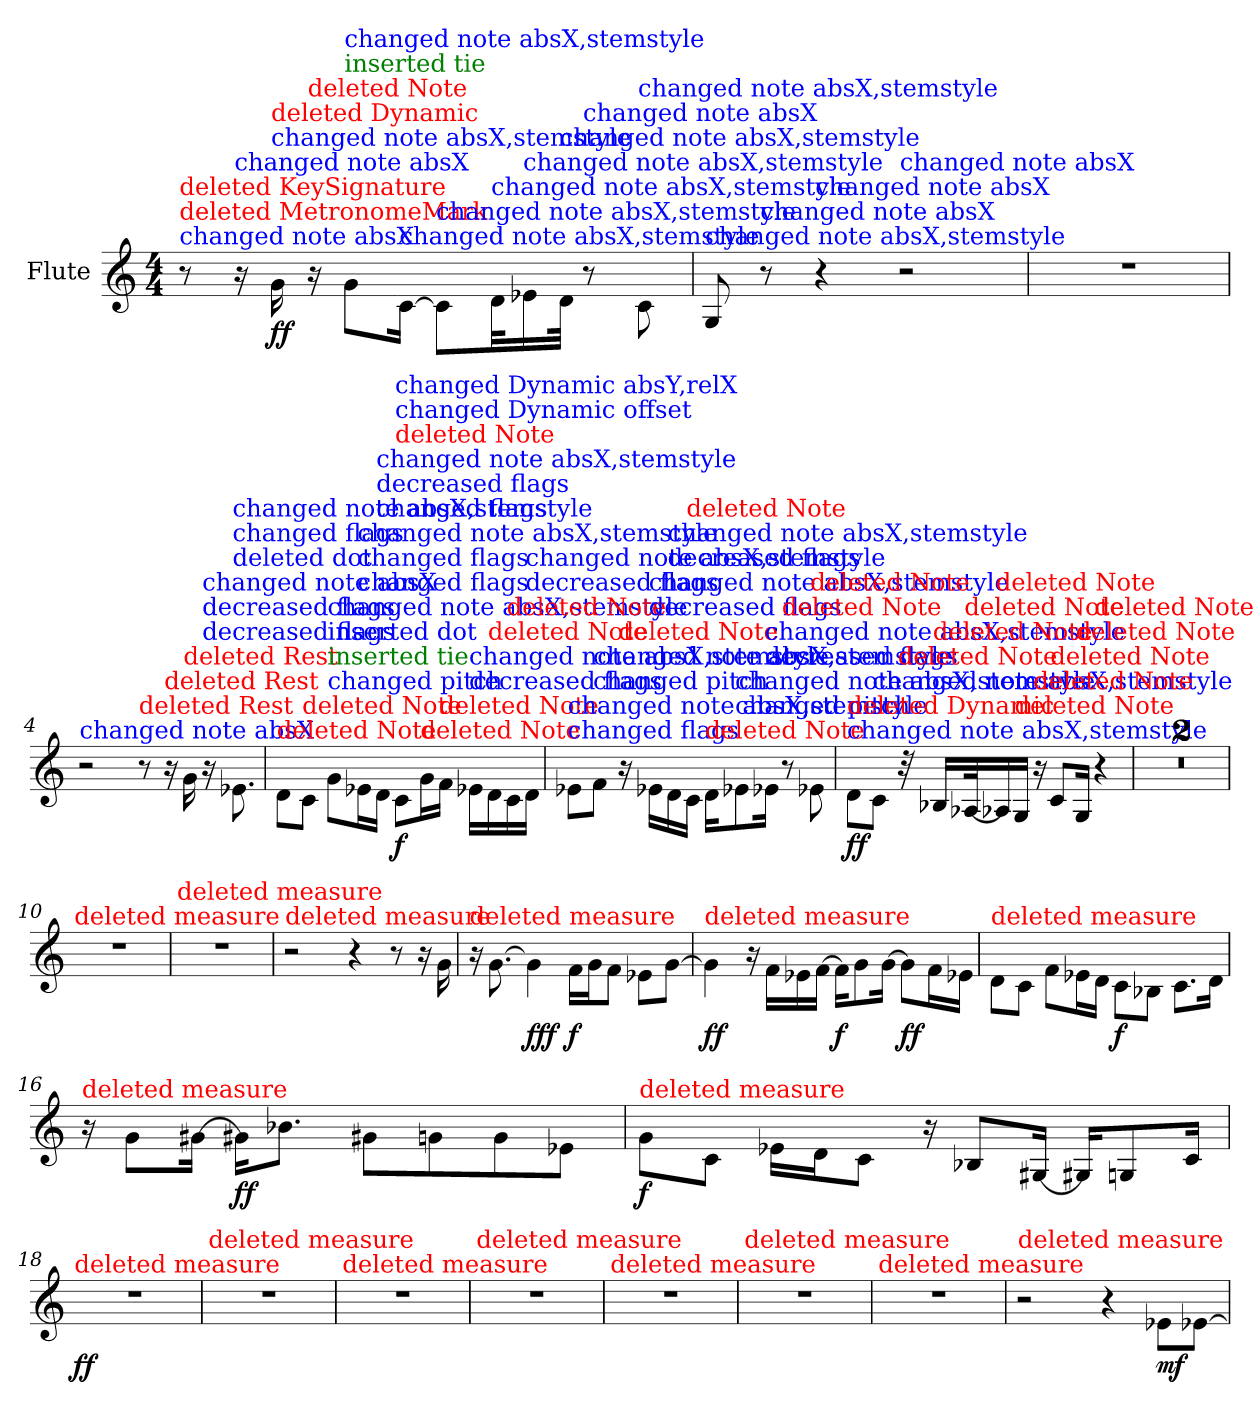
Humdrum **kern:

**kern	**dynam
*part1	*part1
*staff1	*staff1
*I"Flute	*
*I'Fl.	*
*clefG2	*
*ITrd-7c-12	*
*k[]	*
*M4/4	*
*MM105	*
=1	=1
!LO:TX:color=#0000FF:t=changed note absX	!
!LO:TX:color=#FF0000:t=deleted MetronomeMark	!
!LO:TX:color=#FF0000:t=deleted KeySignature	!
8r	.
!LO:TX:color=#0000FF:t=changed note absX	!
16r	.
!LO:TX:color=#0000FF:t=changed note absX,stemstyle	!
!LO:TX:color=#FF0000:t=deleted Dynamic	!
!	!LO:DY:b
16ggi\	ff
!LO:TX:color=#FF0000:t=deleted Note	!
16r	.
!LO:TX:color=#008000:t=inserted tie	!
!LO:TX:color=#0000FF:t=changed note absX,stemstyle	!
8ggi\L	.
!LO:TX:color=#0000FF:t=changed note absX,stemstyle	!
[16cci\Jk	.
!LO:TX:color=#0000FF:t=changed note absX,stemstyle	!
8cci\L]	.
!LO:TX:color=#0000FF:t=changed note absX,stemstyle	!
32ddi\KL	.
!LO:TX:color=#0000FF:t=changed note absX,stemstyle	!
16ee-Xi\	.
!LO:TX:color=#0000FF:t=changed note absX,stemstyle	!
32ddi\JJk	.
!LO:TX:color=#0000FF:t=changed note absX	!
8r	.
!LO:TX:color=#0000FF:t=changed note absX,stemstyle	!
8cci\	.
=2	=2
!LO:TX:color=#0000FF:t=changed note absX,stemstyle	!
8gi/	.
!LO:TX:color=#0000FF:t=changed note absX	!
8r	.
!LO:TX:color=#0000FF:t=changed note absX	!
4r	.
!LO:TX:color=#0000FF:t=changed note absX	!
2r	.
=3	=3
1r	.
=4	=4
!LO:TX:color=#0000FF:t=changed note absX	!
2r	.
!LO:TX:color=#FF0000:t=deleted Rest	!
8r	.
!LO:TX:color=#FF0000:t=deleted Rest	!
16r	.
!LO:TX:color=#FF0000:t=deleted Rest	!
16ggj\	.
!LO:TX:color=#0000FF:t=decreased flags	!
!LO:TX:color=#0000FF:t=decreased flags	!
!LO:TX:color=#0000FF:t=changed note absX	!
16r	.
!LO:TX:color=#0000FF:t=deleted dot	!
!LO:TX:color=#0000FF:t=changed flags	!
!LO:TX:color=#0000FF:t=changed note absX,stemstyle	!
8.ee-Xi\	.
!!LO:LB:g=z
=5	=5
!LO:TX:color=#FF0000:t=deleted Note	!
8ddj\L	.
!LO:TX:color=#FF0000:t=deleted Note	!
8ccj\J	.
!LO:TX:color=#0000FF:t=changed pitch	!
!LO:TX:color=#008000:t=inserted tie	!
!LO:TX:color=#0000FF:t=inserted dot	!
!LO:TX:color=#0000FF:t=changed note absX,stemstyle	!
8ggi\L	.
!LO:TX:color=#0000FF:t=changed flags	!
!LO:TX:color=#0000FF:t=changed flags	!
!LO:TX:color=#0000FF:t=changed note absX,stemstyle	!
16ee-Xi\L	.
!LO:TX:color=#0000FF:t=changed flags	!
!LO:TX:color=#0000FF:t=decreased flags	!
!LO:TX:color=#0000FF:t=changed note absX,stemstyle	!
16ddi\JJ	.
!LO:TX:color=#FF0000:t=deleted Note	!
!LO:TX:color=#0000FF:t=changed Dynamic offset	!
!LO:TX:color=#0000FF:t=changed Dynamic absY,relX	!
!	!LO:DY:b
8ccj\L	f
!LO:TX:color=#FF0000:t=deleted Note	!
16ggj\L	.
!LO:TX:color=#FF0000:t=deleted Note	!
16ffj\JJ	.
!LO:TX:color=#0000FF:t=decreased flags	!
!LO:TX:color=#0000FF:t=changed note absX,stemstyle	!
16ee-Xi\LL	.
!LO:TX:color=#FF0000:t=deleted Note	!
16ddj\	.
!LO:TX:color=#FF0000:t=deleted Note	!
16ccj\	.
!LO:TX:color=#0000FF:t=decreased flags	!
!LO:TX:color=#0000FF:t=changed note absX,stemstyle	!
16ddi\JJ	.
=6	=6
!LO:TX:color=#0000FF:t=changed flags	!
!LO:TX:color=#0000FF:t=changed note absX,stemstyle	!
8ee-Xi\L	.
!LO:TX:color=#0000FF:t=changed pitch	!
!LO:TX:color=#0000FF:t=changed note absX,stemstyle	!
8ffi\J	.
!LO:TX:color=#FF0000:t=deleted Note	!
16r	.
!LO:TX:color=#0000FF:t=decreased flags	!
!LO:TX:color=#0000FF:t=changed note absX,stemstyle	!
16ee-Xi\LL	.
!LO:TX:color=#0000FF:t=decreased flags	!
!LO:TX:color=#0000FF:t=changed note absX,stemstyle	!
16ddi\	.
!LO:TX:color=#FF0000:t=deleted Note	!
16ccj\JJ	.
!LO:TX:color=#FF0000:t=deleted Note	!
16ddj\KL	.
!LO:TX:color=#0000FF:t=changed pitch	!
!LO:TX:color=#0000FF:t=changed note absX,stemstyle	!
8ee-Xi\	.
!LO:TX:color=#0000FF:t=decreased flags	!
!LO:TX:color=#0000FF:t=changed note absX,stemstyle	!
16ee-Xi\Jk	.
!LO:TX:color=#FF0000:t=deleted Note	!
8r	.
!LO:TX:color=#FF0000:t=deleted Note	!
8ee-Xj\	.
=7	=7
!LO:TX:color=#0000FF:t=changed note absX,stemstyle	!
!LO:TX:color=#FF0000:t=deleted Dynamic	!
!	!LO:DY:b
8ddi\L	ff
!LO:TX:color=#0000FF:t=changed note absX,stemstyle	!
8cci\J	.
!LO:TX:color=#FF0000:t=deleted Note	!
32r	.
!LO:TX:color=#FF0000:t=deleted Note	!
16b-Xj/LL	.
!LO:TX:color=#FF0000:t=deleted Note	!
[32a-Xj/K	.
!LO:TX:color=#FF0000:t=deleted Note	!
16a-Xj/]	.
!LO:TX:color=#FF0000:t=deleted Note	!
16gj/JJ	.
!LO:TX:color=#FF0000:t=deleted Note	!
16r	.
!LO:TX:color=#FF0000:t=deleted Note	!
8ccj/L	.
!LO:TX:color=#FF0000:t=deleted Note	!
16gj/Jk	.
!LO:TX:color=#FF0000:t=deleted Note	!
4r	.
=8	=8
1r	.
=9	=9
1r	.
!!LO:LB:g=z
=10	=10
!LO:TX:color=#FF0000:t=deleted measure	!
1r	.
=11	=11
!LO:TX:color=#FF0000:t=deleted measure	!
1r	.
=12	=12
!LO:TX:color=#FF0000:t=deleted measure	!
2r	.
4r	.
8r	.
16r	.
16ggj\	.
=13	=13
!LO:TX:color=#FF0000:t=deleted measure	!
16r	.
[8.ggj\	.
!	!LO:DY:b
4ggj\]	fff
!	!LO:DY:b
16ffj\LL	f
16ggj\J	.
8ffj\J	.
8ee-Xj\L	.
[8ggj\J	.
=14	=14
!LO:TX:color=#FF0000:t=deleted measure	!
!	!LO:DY:b
4ggj\]	ff
16r	.
16ffj\LL	.
16ee-Xj\	.
[16ffj\JJ	.
!	!LO:DY:b
16ffj\KL]	f
8ggj\	.
[16ggj\Jk	.
!	!LO:DY:b
8ggj\L]	ff
16ffj\L	.
16ee-Xj\JJ	.
!!LO:PB:g=z
=15	=15
!LO:TX:color=#FF0000:t=deleted measure	!
8ddj\L	.
8ccj\J	.
8ffj\L	.
16ee-Xj\L	.
16ddj\JJ	.
!	!LO:DY:b
8ccj\L	f
8b-Xj\J	.
8.ccj\L	.
16ddj\Jk	.
=16	=16
!LO:TX:color=#FF0000:t=deleted measure	!
16r	.
8ggj\L	.
[16gg#Xj\Jk	.
!	!LO:DY:b
16gg#Xj\KL]	ff
8.bb-Xj\J	.
8gg#Xj\L	.
8ggj\	.
8ggj\	.
8ee-Xj\J	.
=17	=17
!LO:TX:color=#FF0000:t=deleted measure	!
!	!LO:DY:b
8ggj\L	f
8ccj\J	.
16ee-Xj\LL	.
16ddj\J	.
8ccj\J	.
16r	.
8b-Xj/L	.
[16g#Xj/Jk	.
16g#Xj/KL]	.
8gj/	.
16ccj/Jk	.
=18	=18
!LO:TX:color=#FF0000:t=deleted measure	!
!	!LO:DY:b
1r	ff
!!LO:LB:g=z
=19	=19
!LO:TX:color=#FF0000:t=deleted measure	!
1r	.
!!LO:LB:g=z
=20	=20
!LO:TX:color=#FF0000:t=deleted measure	!
1r	.
=21	=21
!LO:TX:color=#FF0000:t=deleted measure	!
1r	.
=22	=22
!LO:TX:color=#FF0000:t=deleted measure	!
1r	.
=23	=23
!LO:TX:color=#FF0000:t=deleted measure	!
1r	.
=24	=24
!LO:TX:color=#FF0000:t=deleted measure	!
1r	.
!!LO:LB:g=z
=25	=25
!LO:TX:color=#FF0000:t=deleted measure	!
2r	.
4r	.
!	!LO:DY:b
8ee-Xj\L	mf
[8ee-Xj\J	.
=	=
*-	*-
